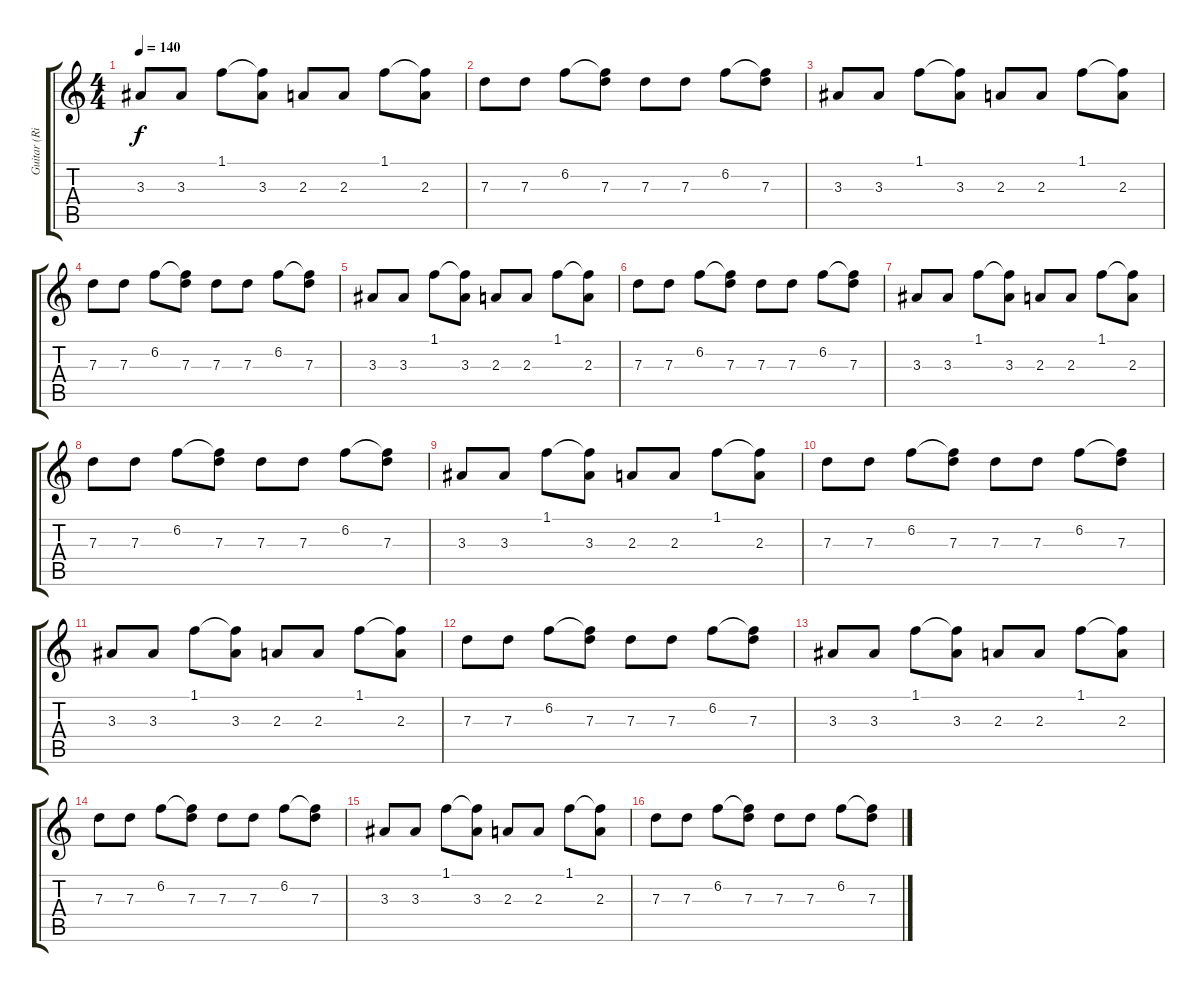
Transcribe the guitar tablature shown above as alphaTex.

\track ("Guitar (Right)" "Guitar (Ri") {instrument distortionguitar}
\staff {score tabs}
\tuning (E4 B3 G3 D3 A2 E2) {hide}
\ts (4 4)
\tempo 140
\clef g2
\ks c
3.3.8{dy f} 3.3.8 1.1.8 (1.1{t} 3.3).8 2.3.8 2.3.8 1.1.8 (1.1{t} 2.3).8 |
7.3.8 7.3.8 6.2.8 (6.2{t} 7.3).8 7.3.8 7.3.8 6.2.8 (6.2{t} 7.3).8 |
3.3.8 3.3.8 1.1.8 (1.1{t} 3.3).8 2.3.8 2.3.8 1.1.8 (1.1{t} 2.3).8 |
7.3.8 7.3.8 6.2.8 (6.2{t} 7.3).8 7.3.8 7.3.8 6.2.8 (6.2{t} 7.3).8 |
3.3.8 3.3.8 1.1.8 (1.1{t} 3.3).8 2.3.8 2.3.8 1.1.8 (1.1{t} 2.3).8 |
7.3.8 7.3.8 6.2.8 (6.2{t} 7.3).8 7.3.8 7.3.8 6.2.8 (6.2{t} 7.3).8 |
3.3.8{volume 10} 3.3.8 1.1.8 (1.1{t} 3.3).8 2.3.8 2.3.8 1.1.8 (1.1{t} 2.3).8 |
7.3.8 7.3.8 6.2.8 (6.2{t} 7.3).8 7.3.8 7.3.8 6.2.8 (6.2{t} 7.3).8 |
3.3.8 3.3.8 1.1.8 (1.1{t} 3.3).8 2.3.8 2.3.8 1.1.8 (1.1{t} 2.3).8 |
7.3.8 7.3.8 6.2.8 (6.2{t} 7.3).8 7.3.8 7.3.8 6.2.8 (6.2{t} 7.3).8 |
3.3.8 3.3.8 1.1.8 (1.1{t} 3.3).8 2.3.8 2.3.8 1.1.8 (1.1{t} 2.3).8 |
7.3.8 7.3.8 6.2.8 (6.2{t} 7.3).8 7.3.8 7.3.8 6.2.8 (6.2{t} 7.3).8 |
3.3.8 3.3.8 1.1.8 (1.1{t} 3.3).8 2.3.8 2.3.8 1.1.8 (1.1{t} 2.3).8 |
7.3.8 7.3.8 6.2.8 (6.2{t} 7.3).8 7.3.8 7.3.8 6.2.8 (6.2{t} 7.3).8 |
3.3.8{volume 10} 3.3.8 1.1.8 (1.1{t} 3.3).8 2.3.8 2.3.8 1.1.8 (1.1{t} 2.3).8 |
7.3.8 7.3.8 6.2.8 (6.2{t} 7.3).8 7.3.8 7.3.8 6.2.8 (6.2{t} 7.3).8
